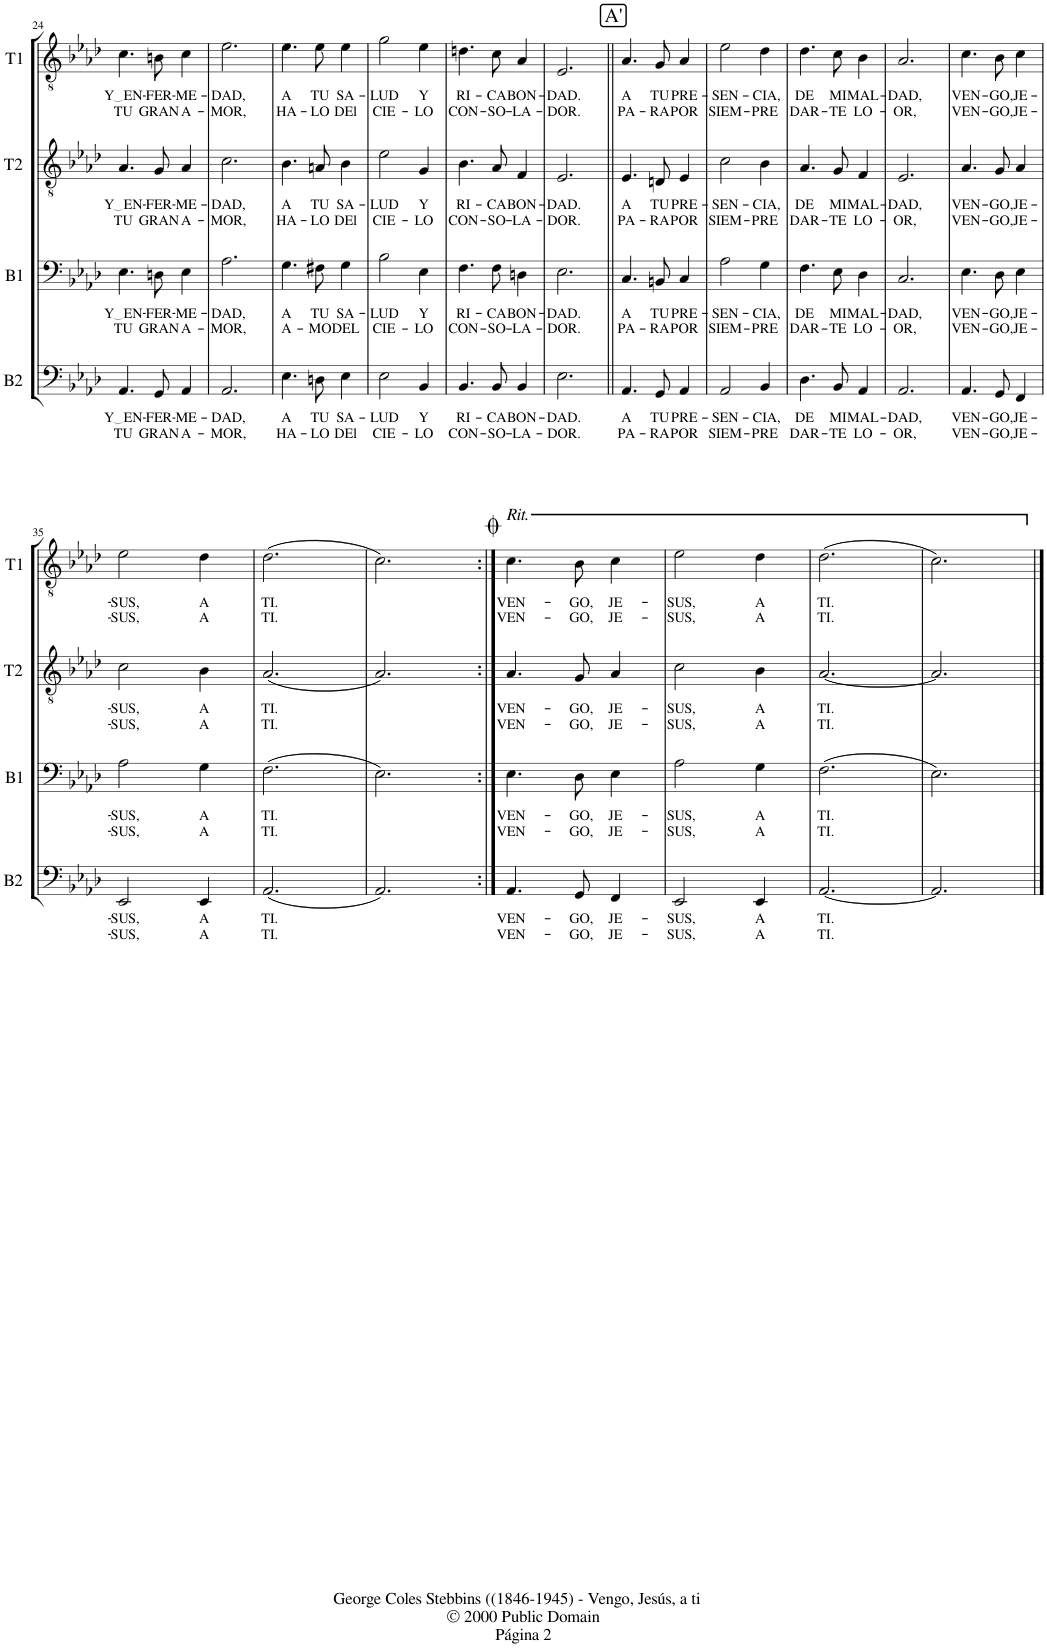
**kern	**text	**text	**kern	**text	**text	**kern	**text	**text	**kern	**text	**text
*part4	*part4	*part4	*part3	*part3	*part3	*part2	*part2	*part2	*part1	*part1	*part1
*staff4	*staff4	*staff4	*staff3	*staff3	*staff3	*staff2	*staff2	*staff2	*staff1	*staff1	*staff1
*I"Bajo	*	*	*I"Barítono	*	*	*I"2do Tenor	*	*	*I"1er Tenor	*	*
*I'B2	*	*	*I'B1	*	*	*I'T2	*	*	*I'T1	*	*
!!LO:PB:g=z
*clefF4	*	*	*clefF4	*	*	*clefGv2	*	*	*clefGv2	*	*
*Trd1c2	*	*	*Trd1c2	*	*	*Trd1c2	*	*	*Trd1c2	*	*
*k[b-e-a-d-]	*	*	*k[b-e-a-d-]	*	*	*k[b-e-a-d-]	*	*	*k[b-e-a-d-]	*	*
*M3/4	*	*	*M3/4	*	*	*M3/4	*	*	*M3/4	*	*
=24	=24	=24	=24	=24	=24	=24	=24	=24	=24	=24	=24
!	!LO:LY:b	!LO:LY:b	!	!LO:LY:b	!LO:LY:b	!	!LO:LY:b	!LO:LY:b	!	!LO:LY:b	!LO:LY:b
4.AA-/	Y EN	TU	4.E-\	Y EN	TU	4.A-/	Y EN	TU	4.c\	Y EN	TU
!	!LO:LY:b	!LO:LY:b	!	!LO:LY:b	!LO:LY:b	!	!LO:LY:b	!LO:LY:b	!	!LO:LY:b	!LO:LY:b
8GG/	-FER-	GRAN	8Dn\	-FER-	GRAN	8G/	-FER-	GRAN	8Bn\	-FER-	GRAN
!	!LO:LY:b	!LO:LY:b	!	!LO:LY:b	!LO:LY:b	!	!LO:LY:b	!LO:LY:b	!	!LO:LY:b	!LO:LY:b
4AA-/	-ME-	A-	4E-\	-ME-	A-	4A-/	-ME-	A-	4c\	-ME-	A-
=25	=25	=25	=25	=25	=25	=25	=25	=25	=25	=25	=25
!	!LO:LY:b	!LO:LY:b	!	!LO:LY:b	!LO:LY:b	!	!LO:LY:b	!LO:LY:b	!	!LO:LY:b	!LO:LY:b
2.AA-/	-DAD,	-MOR,	2.A-\	-DAD,	-MOR,	2.c\	-DAD,	-MOR,	2.e-\	-DAD,	-MOR,
=26	=26	=26	=26	=26	=26	=26	=26	=26	=26	=26	=26
!	!LO:LY:b	!LO:LY:b	!	!LO:LY:b	!LO:LY:b	!	!LO:LY:b	!LO:LY:b	!	!LO:LY:b	!LO:LY:b
4.E-\	A	HA-	4.G\	A	A-	4.B-\	A	HA-	4.e-\	A	HA-
!	!LO:LY:b	!LO:LY:b	!	!LO:LY:b	!LO:LY:b	!	!LO:LY:b	!LO:LY:b	!	!LO:LY:b	!LO:LY:b
8Dn\	TU	-LO	8F#X\	TU	-MO	8An/	TU	-LO	8e-\	TU	-LO
!	!LO:LY:b	!LO:LY:b	!	!LO:LY:b	!LO:LY:b	!	!LO:LY:b	!LO:LY:b	!	!LO:LY:b	!LO:LY:b
4E-\	SA-	DEl	4G\	SA-	DEL	4B-\	SA-	DEl	4e-\	SA-	DEl
=27	=27	=27	=27	=27	=27	=27	=27	=27	=27	=27	=27
!	!LO:LY:b	!LO:LY:b	!	!LO:LY:b	!LO:LY:b	!	!LO:LY:b	!LO:LY:b	!	!LO:LY:b	!LO:LY:b
2E-\	-LUD	CIE-	2B-\	-LUD	CIE-	2e-\	-LUD	CIE-	2g\	-LUD	CIE-
!	!LO:LY:b	!LO:LY:b	!	!LO:LY:b	!LO:LY:b	!	!LO:LY:b	!LO:LY:b	!	!LO:LY:b	!LO:LY:b
4BB-/	Y	-LO	4E-\	Y	-LO	4G/	Y	-LO	4e-\	Y	-LO
=28	=28	=28	=28	=28	=28	=28	=28	=28	=28	=28	=28
!	!LO:LY:b	!LO:LY:b	!	!LO:LY:b	!LO:LY:b	!	!LO:LY:b	!LO:LY:b	!	!LO:LY:b	!LO:LY:b
4.BB-/	RI-	CON-	4.F\	RI-	CON-	4.B-\	RI-	CON-	4.dn\	RI-	CON-
!	!LO:LY:b	!LO:LY:b	!	!LO:LY:b	!LO:LY:b	!	!LO:LY:b	!LO:LY:b	!	!LO:LY:b	!LO:LY:b
8BB-/	-CA	-SO-	8F\	-CA	-SO-	8A-/	-CA	-SO-	8c\	-CA	-SO-
!	!LO:LY:b	!LO:LY:b	!	!LO:LY:b	!LO:LY:b	!	!LO:LY:b	!LO:LY:b	!	!LO:LY:b	!LO:LY:b
4BB-/	BON-	-LA-	4Dn\	BON-	-LA-	4F/	BON-	-LA-	4A-/	BON-	-LA-
=29	=29	=29	=29	=29	=29	=29	=29	=29	=29	=29	=29
!	!LO:LY:b	!LO:LY:b	!	!LO:LY:b	!LO:LY:b	!	!LO:LY:b	!LO:LY:b	!	!LO:LY:b	!LO:LY:b
2.E-\	-DAD.	-DOR.	2.E-\	-DAD.	-DOR.	2.E-/	-DAD.	-DOR.	2.E-/	-DAD.	-DOR.
!!LO:REH:place=s1:a:cj:fs=14:t=A'
=30||	=30||	=30||	=30||	=30||	=30||	=30||	=30||	=30||	=30||	=30||	=30||
!	!LO:LY:b	!LO:LY:b	!	!LO:LY:b	!LO:LY:b	!	!LO:LY:b	!LO:LY:b	!	!LO:LY:b	!LO:LY:b
4.AA-/	A	PA-	4.C/	A	PA-	4.E-/	A	PA-	4.A-/	A	PA-
!	!LO:LY:b	!LO:LY:b	!	!LO:LY:b	!LO:LY:b	!	!LO:LY:b	!LO:LY:b	!	!LO:LY:b	!LO:LY:b
8GG/	TU	-RA	8BBn/	TU	-RA	8Dn/	TU	-RA	8G/	TU	-RA
!	!LO:LY:b	!LO:LY:b	!	!LO:LY:b	!LO:LY:b	!	!LO:LY:b	!LO:LY:b	!	!LO:LY:b	!LO:LY:b
4AA-/	PRE-	POR	4C/	PRE-	POR	4E-/	PRE-	POR	4A-/	PRE-	POR
=31	=31	=31	=31	=31	=31	=31	=31	=31	=31	=31	=31
!	!LO:LY:b	!LO:LY:b	!	!LO:LY:b	!LO:LY:b	!	!LO:LY:b	!LO:LY:b	!	!LO:LY:b	!LO:LY:b
2AA-/	-SEN-	SIEM-	2A-\	-SEN-	SIEM-	2c\	-SEN-	SIEM-	2e-\	-SEN-	SIEM-
!	!LO:LY:b	!LO:LY:b	!	!LO:LY:b	!LO:LY:b	!	!LO:LY:b	!LO:LY:b	!	!LO:LY:b	!LO:LY:b
4BB-/	-CIA,	-PRE	4G\	-CIA,	-PRE	4B-\	-CIA,	-PRE	4d-\	-CIA,	-PRE
=32	=32	=32	=32	=32	=32	=32	=32	=32	=32	=32	=32
!	!LO:LY:b	!LO:LY:b	!	!LO:LY:b	!LO:LY:b	!	!LO:LY:b	!LO:LY:b	!	!LO:LY:b	!LO:LY:b
4.D-\	DE	DAR-	4.F\	DE	DAR-	4.A-/	DE	DAR-	4.d-\	DE	DAR-
!	!LO:LY:b	!LO:LY:b	!	!LO:LY:b	!LO:LY:b	!	!LO:LY:b	!LO:LY:b	!	!LO:LY:b	!LO:LY:b
8BB-/	MI	-TE	8E-\	MI	-TE	8G/	MI	-TE	8c\	MI	-TE
!	!LO:LY:b	!LO:LY:b	!	!LO:LY:b	!LO:LY:b	!	!LO:LY:b	!LO:LY:b	!	!LO:LY:b	!LO:LY:b
4AA-/	MAL-	LO-	4D-\	MAL-	LO-	4F/	MAL-	LO-	4B-\	MAL-	LO-
=33	=33	=33	=33	=33	=33	=33	=33	=33	=33	=33	=33
!	!LO:LY:b	!LO:LY:b	!	!LO:LY:b	!LO:LY:b	!	!LO:LY:b	!LO:LY:b	!	!LO:LY:b	!LO:LY:b
2.AA-/	-DAD,	-OR,	2.C/	-DAD,	-OR,	2.E-/	-DAD,	-OR,	2.A-/	-DAD,	-OR,
=34	=34	=34	=34	=34	=34	=34	=34	=34	=34	=34	=34
!	!LO:LY:b	!LO:LY:b	!	!LO:LY:b	!LO:LY:b	!	!LO:LY:b	!LO:LY:b	!	!LO:LY:b	!LO:LY:b
4.AA-/	VEN-	VEN-	4.E-\	VEN-	VEN-	4.A-/	VEN-	VEN-	4.c\	VEN-	VEN-
!	!LO:LY:b	!LO:LY:b	!	!LO:LY:b	!LO:LY:b	!	!LO:LY:b	!LO:LY:b	!	!LO:LY:b	!LO:LY:b
8GG/	-GO,	-GO,	8D-\	-GO,	-GO,	8G/	-GO,	-GO,	8B-\	-GO,	-GO,
!	!LO:LY:b	!LO:LY:b	!	!LO:LY:b	!LO:LY:b	!	!LO:LY:b	!LO:LY:b	!	!LO:LY:b	!LO:LY:b
4FF/	JE-	JE-	4E-\	JE-	JE-	4A-/	JE-	JE-	4c\	JE-	JE-
!!LO:LB:g=z
=35	=35	=35	=35	=35	=35	=35	=35	=35	=35	=35	=35
!	!LO:LY:b	!LO:LY:b	!	!LO:LY:b	!LO:LY:b	!	!LO:LY:b	!LO:LY:b	!	!LO:LY:b	!LO:LY:b
2EE-/	-SUS,	-SUS,	2A-\	-SUS,	-SUS,	2c\	-SUS,	-SUS,	2e-\	-SUS,	-SUS,
!	!LO:LY:b	!LO:LY:b	!	!LO:LY:b	!LO:LY:b	!	!LO:LY:b	!LO:LY:b	!	!LO:LY:b	!LO:LY:b
4EE-/	A	A	4G\	A	A	4B-\	A	A	4d-\	A	A
=36	=36	=36	=36	=36	=36	=36	=36	=36	=36	=36	=36
!	!LO:LY:b	!LO:LY:b	!	!LO:LY:b	!LO:LY:b	!	!LO:LY:b	!LO:LY:b	!	!LO:LY:b	!LO:LY:b
(2.AA-/	TI.	TI.	(2.F\	TI.	TI.	(2.A-/	TI.	TI.	(2.d-\	TI.	TI.
=37	=37	=37	=37	=37	=37	=37	=37	=37	=37	=37	=37
2.AA-/)	.	.	2.E-\)	.	.	2.A-/)	.	.	2.c\)	.	.
=38:|!	=38:|!	=38:|!	=38:|!	=38:|!	=38:|!	=38:|!	=38:|!	=38:|!	=38:|!	=38:|!	=38:|!
!	!	!	!	!	!	!	!	!	!LO:TX:a:t=Rit.	!	!
!	!LO:LY:b	!LO:LY:b	!	!LO:LY:b	!LO:LY:b	!	!LO:LY:b	!LO:LY:b	!	!LO:LY:b	!LO:LY:b
4.AA-/	VEN-	VEN-	4.E-\	VEN-	VEN-	4.A-/	VEN-	VEN-	4.c\	VEN-	VEN-
!	!LO:LY:b	!LO:LY:b	!	!LO:LY:b	!LO:LY:b	!	!LO:LY:b	!LO:LY:b	!	!LO:LY:b	!LO:LY:b
8GG/	-GO,	-GO,	8D-\	-GO,	-GO,	8G/	-GO,	-GO,	8B-\	-GO,	-GO,
!	!LO:LY:b	!LO:LY:b	!	!LO:LY:b	!LO:LY:b	!	!LO:LY:b	!LO:LY:b	!	!LO:LY:b	!LO:LY:b
4FF/	JE-	JE-	4E-\	JE-	JE-	4A-/	JE-	JE-	4c\	JE-	JE-
=39	=39	=39	=39	=39	=39	=39	=39	=39	=39	=39	=39
!	!LO:LY:b	!LO:LY:b	!	!LO:LY:b	!LO:LY:b	!	!LO:LY:b	!LO:LY:b	!	!LO:LY:b	!LO:LY:b
2EE-/	-SUS,	-SUS,	2A-\	-SUS,	-SUS,	2c\	-SUS,	-SUS,	2e-\	-SUS,	-SUS,
!	!LO:LY:b	!LO:LY:b	!	!LO:LY:b	!LO:LY:b	!	!LO:LY:b	!LO:LY:b	!	!LO:LY:b	!LO:LY:b
4EE-/	A	A	4G\	A	A	4B-\	A	A	4d-\	A	A
=40	=40	=40	=40	=40	=40	=40	=40	=40	=40	=40	=40
!	!LO:LY:b	!LO:LY:b	!	!LO:LY:b	!LO:LY:b	!	!LO:LY:b	!LO:LY:b	!	!LO:LY:b	!LO:LY:b
[2.AA-/	TI.	TI.	(2.F\	TI.	TI.	[2.A-/	TI.	TI.	(2.d-\	TI.	TI.
=41	=41	=41	=41	=41	=41	=41	=41	=41	=41	=41	=41
2.AA-/]	.	.	2.E-\)	.	.	2.A-/]	.	.	2.c\)	.	.
==	==	==	==	==	==	==	==	==	==	==	==
*-	*-	*-	*-	*-	*-	*-	*-	*-	*-	*-	*-
